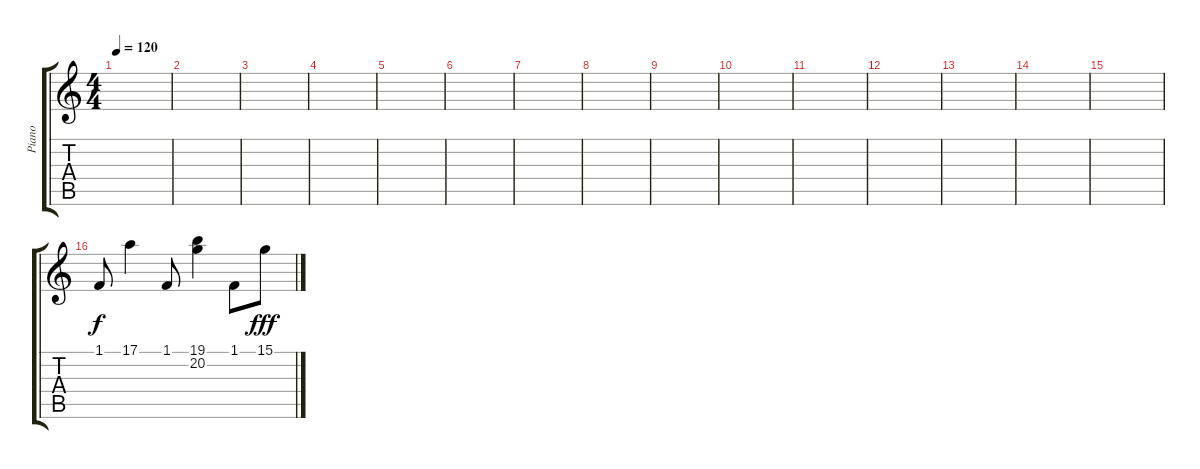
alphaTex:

\track ("Piano" "Piano") {instrument acousticgrandpiano}
\staff {score tabs}
\tuning (E4 B3 G3 D3 A2 E2) {hide}
\ts (4 4)
\tempo 120
\clef g2
\ks c
|
|
|
|
\section ("" "")
|
|
|
|
|
|
|
|
\section ("" "")
|
|
|
1.1.8 17.1.4 1.1.8 (19.1 20.2).4 1.1.8 15.1.8{dy fff}
